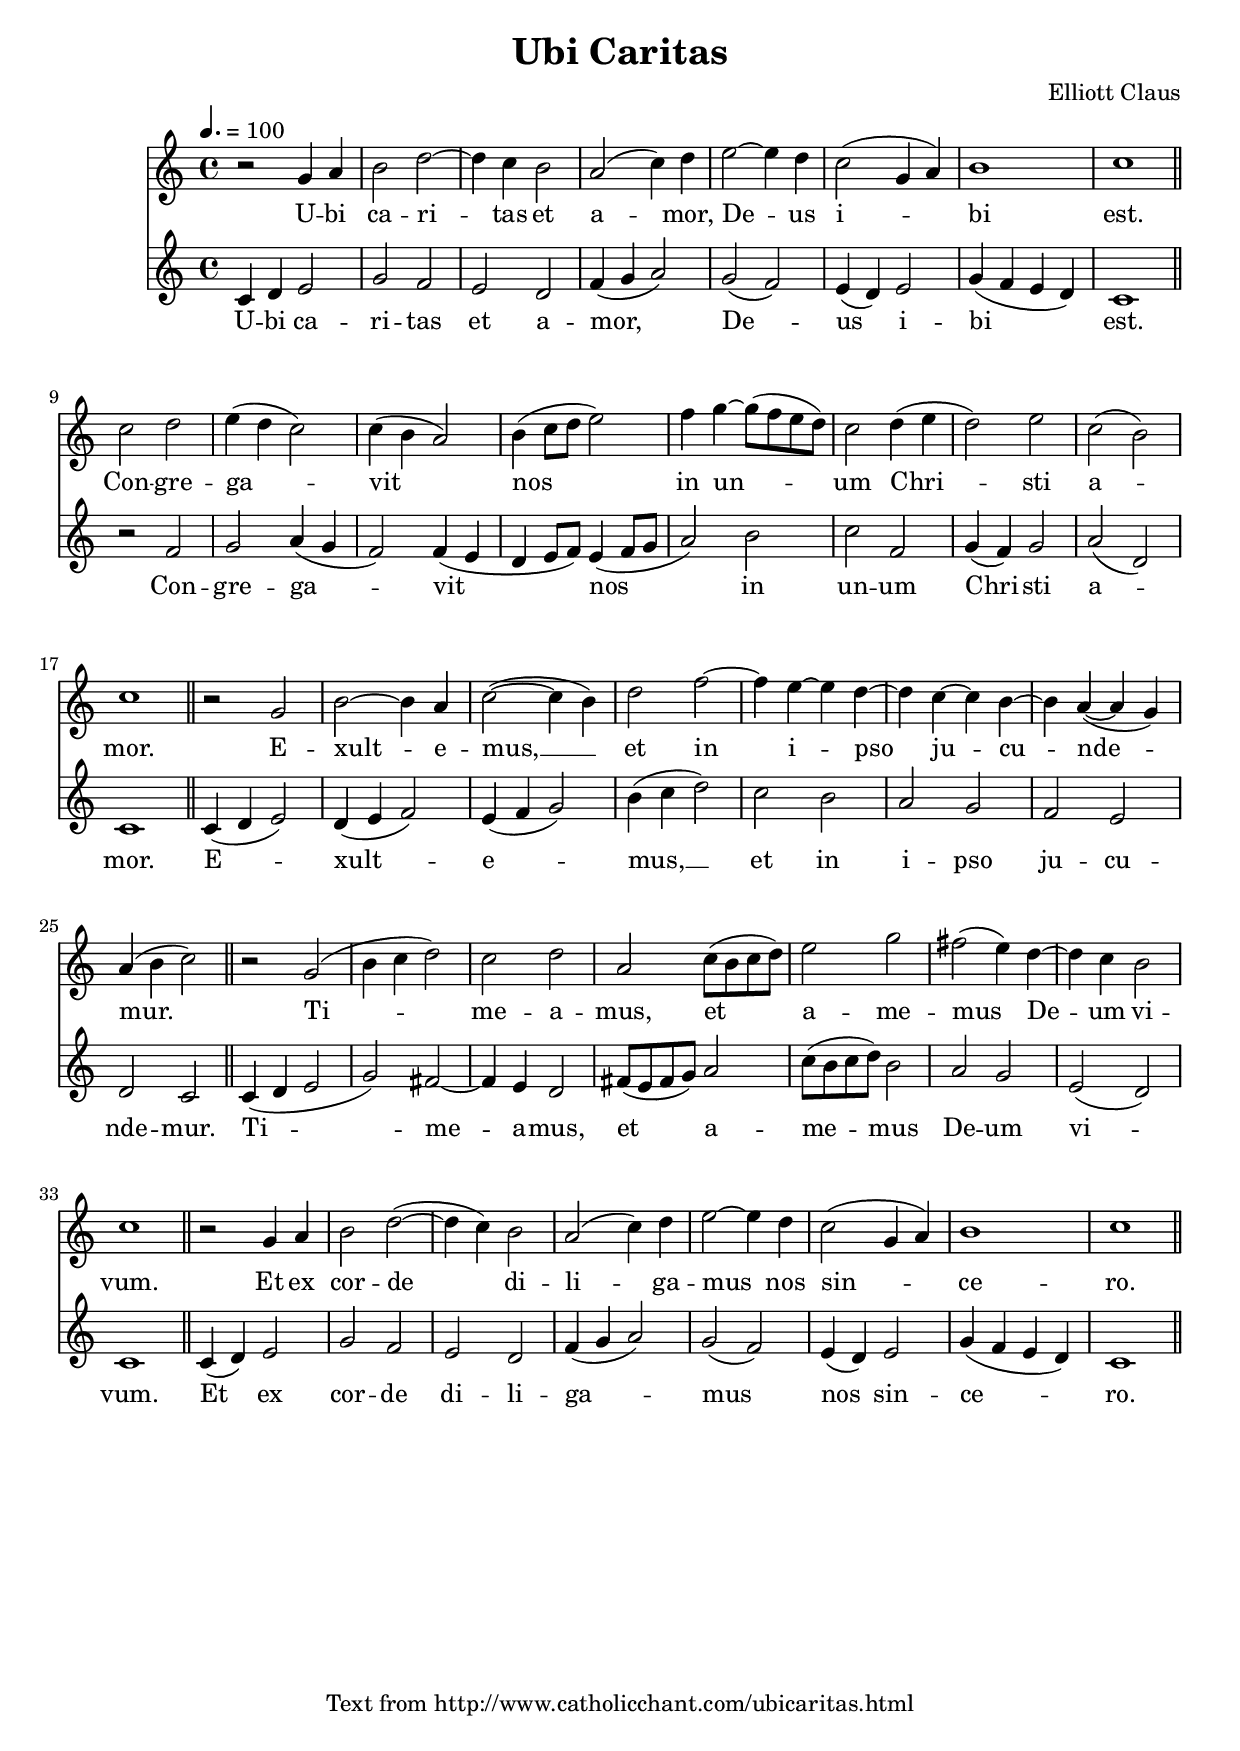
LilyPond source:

\header {
title = "Ubi Caritas"
composer = "Elliott Claus"
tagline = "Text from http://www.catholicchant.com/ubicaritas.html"
}

\paper {
  system-system-spacing #'basic-distance = #16
}
global = { \key c \major \time 4/4 \tempo 4. = 100 }


% Phrase one. Imitative counterpoint a 5th above. C major.
topPhraseOne = \relative c'' { \clef "treble" \key c \major \time 4/4
r2 g4 a | b2 d~ | d4 c b2 | a( c4 ) d | e2~ e4 d | c2( g4 a ) | b1 | c \bar "||" }
bottomPhraseOne = \relative c' { \clef "treble" \key c \major \time 4/4
c4 d e2 | g f | e d | f4( g a2 ) | g( f ) | e4( d ) e2 | g4( f e d ) | c1 }


% Phrase two. Imitative counterpoint a 5th below.
topPhraseTwo = \relative c'' { 
c2 d | e4( d c2 ) | c4( b a2 ) | b4( c8 d e2 ) | f4 g~ g8( f e d ) | c2 d4( e | d2 ) e | c( b ) | c1 \bar "||" }
bottomPhraseTwo = \relative c' { 
r2 f2 | g a4( g | f2 ) f4( e | d4 e8 f ) e4( f8 g | a2 ) b | c f, | g4( f ) g2 | a( d, ) | c1 }


% Phrase three. Imitative counterpoint a 5th above, until 4th species. C major.
topPhraseThree = \relative c'' { 
r2 g2 | b~ b4 a | c2~( c4 b ) | d2 f~ | f4 e~ e d~ | d c~ c b~ | b a~( a g ) | a4( b c2 ) \bar "||" }
bottomPhraseThree = \relative c' { 
c4( d e2 ) | d4( e f2 ) | e4( f g2 ) | b4( c d2 ) | c b | a g | f e | d c }


% Phrase four. Imitative counterpoint a 5th above. Gish major. Resolves to C
topPhraseFour = \relative c'' { 
r2 g2( | b4 c d2 ) | c d | a c8( b c d ) | e2 g | fis( e4 ) d~ | d4 c b2 | c1  \bar "||" }
bottomPhraseFour = \relative c' { 
c4( d e2 | g ) fis~ | fis4 e d2 | fis8( e fis g ) a2 | c8( b c d ) b2 | a g | e2( d ) | c1 | }


% Phrase five. Phrase one a second time.
topPhraseFive = \relative c'' { 
r2 g4 a | b2 d~( | d4 c ) b2 | a( c4 ) d | e2~ e4 d | c2( g4 a ) | b1 | c \bar "||" }
bottomPhraseFive = \relative c' { 
c4( d ) e2 | g f | e d | f4( g a2 ) | g( f ) | e4( d ) e2 | g4( f e d ) | c1 }


phraseOne = \lyricmode { 
U -- bi ca -- ri -- tas et a -- mor, De -- us i -- bi est. 
Con -- gre -- ga -- vit nos in un -- um Chri -- sti a -- mor. 
E -- xult -- e -- mus, __ et in i -- pso ju -- cu -- nde -- mur.
Ti -- me -- a -- mus, et a -- me -- mus De -- um vi -- vum.
Et ex cor -- de di -- li -- ga -- mus nos sin -- ce -- ro. 
}


\score{
  <<
    <<
    
      \new Voice = "one" {
        \global
        \topPhraseOne
        \topPhraseTwo
        \topPhraseThree
        \topPhraseFour
        \topPhraseFive 
      }
      {
        \new Lyrics \lyricsto "one" \phraseOne
      }
      >>
      \new Voice = "two" { 
        \global
        \bottomPhraseOne
        \bottomPhraseTwo
        \bottomPhraseThree
        \bottomPhraseFour
        \bottomPhraseFive 
      }
      {
        \new Lyrics \lyricsto "two" \phraseOne
      }
  >>
	\layout{}
	\midi{}
}